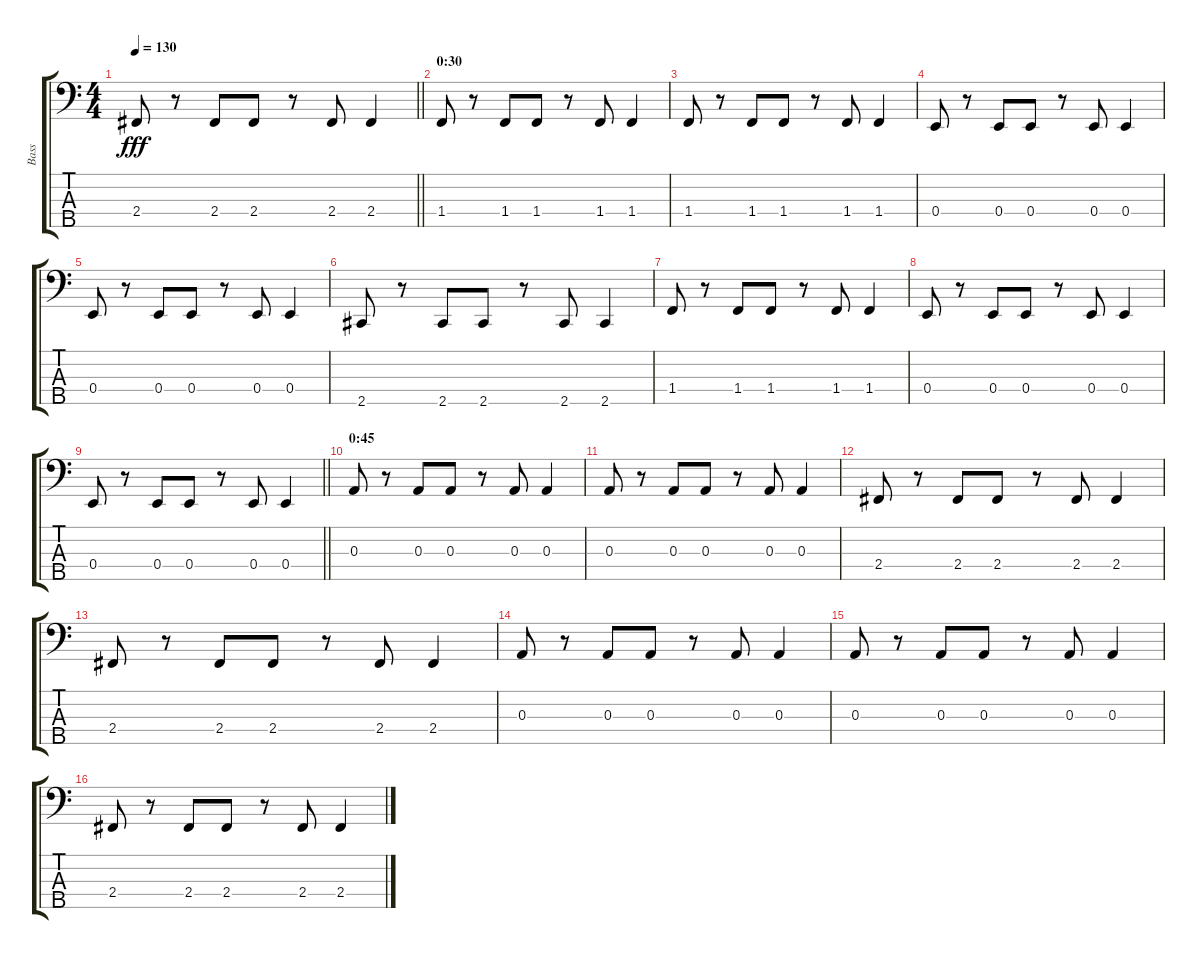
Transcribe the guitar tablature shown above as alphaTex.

\track ("Bass" "Bass") {instrument electricbassfinger}
\staff {score tabs}
\tuning (G2 D2 A1 E1 B0) {hide}
\ts (4 4)
\tempo 130
\clef f4
\barLineRight lightlight
\ks c
2.4.8{dy fff} r.8 2.4.8 2.4.8 r.8 2.4.8 2.4.4 |
\section ("" "0:30")
1.4.8 r.8 1.4.8 1.4.8 r.8 1.4.8 1.4.4 |
1.4.8 r.8 1.4.8 1.4.8 r.8 1.4.8 1.4.4 |
0.4.8 r.8 0.4.8 0.4.8 r.8 0.4.8 0.4.4 |
0.4.8 r.8 0.4.8 0.4.8 r.8 0.4.8 0.4.4 |
2.5.8 r.8 2.5.8 2.5.8 r.8 2.5.8 2.5.4 |
1.4.8 r.8 1.4.8 1.4.8 r.8 1.4.8 1.4.4 |
0.4.8 r.8 0.4.8 0.4.8 r.8 0.4.8 0.4.4 |
\barLineRight lightlight
0.4.8 r.8 0.4.8 0.4.8 r.8 0.4.8 0.4.4 |
\section ("" "0:45")
0.3.8 r.8 0.3.8 0.3.8 r.8 0.3.8 0.3.4 |
0.3.8 r.8 0.3.8 0.3.8 r.8 0.3.8 0.3.4 |
2.4.8 r.8 2.4.8 2.4.8 r.8 2.4.8 2.4.4 |
2.4.8 r.8 2.4.8 2.4.8 r.8 2.4.8 2.4.4 |
0.3.8 r.8 0.3.8 0.3.8 r.8 0.3.8 0.3.4 |
0.3.8 r.8 0.3.8 0.3.8 r.8 0.3.8 0.3.4 |
2.4.8 r.8 2.4.8 2.4.8 r.8 2.4.8 2.4.4
